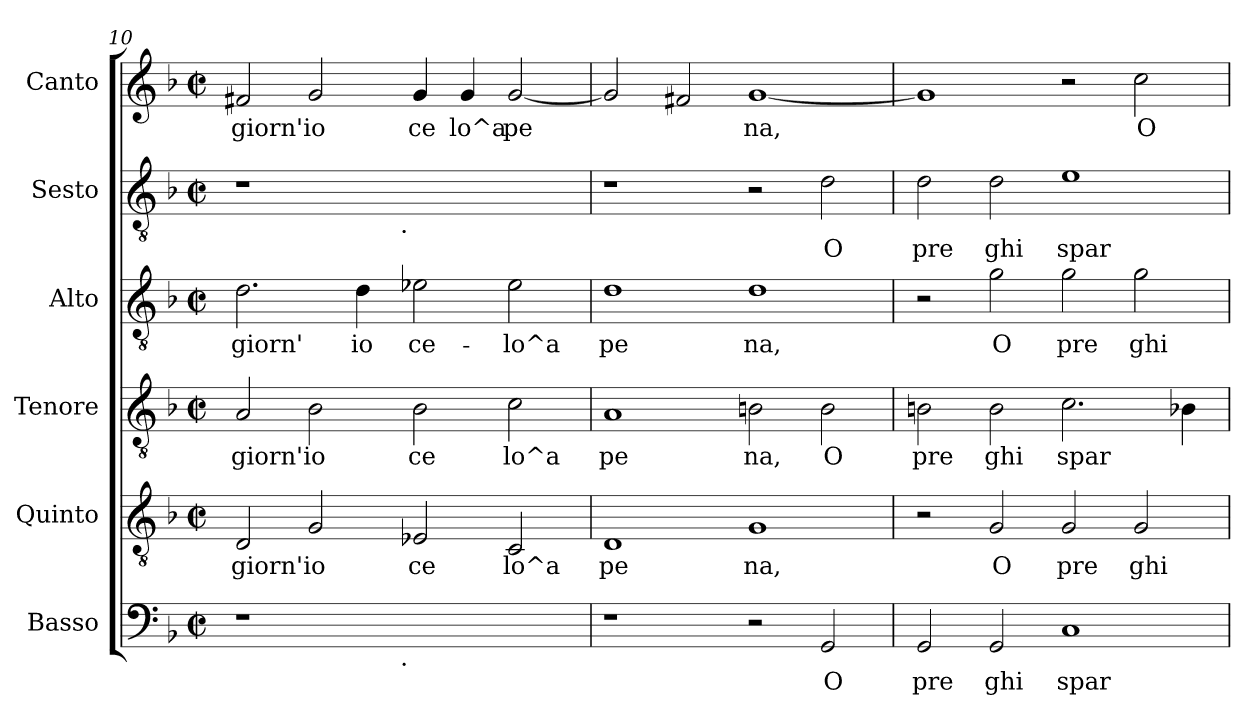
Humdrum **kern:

**kern	**text	**kern	**text	**kern	**text	**kern	**text	**kern	**text	**kern	**text
*part6	*part6	*part5	*part5	*part4	*part4	*part3	*part3	*part2	*part2	*part1	*part1
*staff6	*staff6	*staff5	*staff5	*staff4	*staff4	*staff3	*staff3	*staff2	*staff2	*staff1	*staff1
*I"Basso	*	*I"Quinto	*	*I"Tenore	*	*I"Alto	*	*I"Sesto	*	*I"Canto	*
*I'Basso	*	*I'Quinto	*	*I'Tenore	*	*I'Alto	*	*I'Sesto	*	*I'Canto	*
*clefF4	*	*clefGv2	*	*clefGv2	*	*clefGv2	*	*clefGv2	*	*clefG2	*
*k[b-]	*	*k[b-]	*	*k[b-]	*	*k[b-]	*	*k[b-]	*	*k[b-]	*
*F:	*	*F:	*	*F:	*	*F:	*	*F:	*	*F:	*
*M2/2	*	*M2/2	*	*M2/2	*	*M2/2	*	*M2/2	*	*M2/2	*
*met(c|)	*	*met(c|)	*	*met(c|)	*	*met(c|)	*	*met(c|)	*	*met(c|)	*
=10	=10	=10	=10	=10	=10	=10	=10	=10	=10	=10	=10
!	!	!	!LO:LY:b:cj	!	!LO:LY:b:cj	!	!LO:LY:b:cj	!	!	!	!LO:LY:b:cj
*^	*	*	*	*	*	*	*	*^	*	*	*
1r	2ryy	.	2D/	giorn'	2A/	giorn'	2.d\	giorn'	1r	2ryy	.	2f#X/	giorn'
!	!	!	!	!LO:LY:b:cj	!	!LO:LY:b:cj	!	!	!	!	!	!	!LO:LY:b:cj
.	4...ryy	.	2G/	io	2B-\	io	.	.	.	4...ryy	.	2g/	io
!	!	!	!	!	!	!	!	!LO:LY:b:cj	!	!	!	!	!
.	.	.	.	.	.	.	4d\	io	.	.	.	.	.
!	!	!	!	!	!	!	!	!	!	!LO:TX:b:t=.	!	!	!
!	!LO:TX:b:t=.	!	!	!	!	!	!	!	!	!	!	!	!
.	1ryy	.	.	.	.	.	.	.	.	1ryy	.	.	.
!	!	!	!	!LO:LY:b:cj	!	!LO:LY:b:cj	!	!LO:LY:b:cj	!	!	!	!	!LO:LY:b:cj
1ryy	.	.	2E-X/	ce	2B-\	ce	2e-X\	ce-	1ryy	.	.	4g/	ce
!	!	!	!	!	!	!	!	!	!	!	!	!	!LO:LY:b:cj
.	.	.	.	.	.	.	.	.	.	.	.	4g/	lo^a
!	!	!	!	!LO:LY:b:cj	!	!LO:LY:b:cj	!	!LO:LY:b:cj	!	!	!	!	!LO:LY:b:cj
.	.	.	2C/	lo^a	2c\	lo^a	2e-\	-lo^a	.	.	.	[>2g/	pe
.	32ryy	.	.	.	.	.	.	.	.	32ryy	.	.	.
!!LO:PB:g=z
=11	=11	=11	=11	=11	=11	=11	=11	=11	=11	=11	=11	=11	=11
!	!	!	!	!LO:LY:b:cj	!	!LO:LY:b:cj	!	!LO:LY:b:cj	!	!	!	!	!LO:LY:b:cj
*v	*v	*	*	*	*	*	*	*	*v	*v	*	*	*
1r	.	1D	pe	1A	pe	1d	pe	1r	.	2g/]	.
!	!	!	!	!	!	!	!	!	!	!	!LO:LY:b:cj
.	.	.	.	.	.	.	.	.	.	2f#/	.
!	!	!	!LO:LY:b:cj	!	!LO:LY:b:cj	!	!LO:LY:b:cj	!	!	!	!LO:LY:b:cj
2r	.	1G	na,	2Bn\	na,	1d	na,	2r	.	[<1g	na,
!	!LO:LY:b:cj	!	!	!	!LO:LY:b:cj	!	!	!	!LO:LY:b:cj	!	!
2GG/	O	.	.	2B\	O	.	.	2d\	O	.	.
=12	=12	=12	=12	=12	=12	=12	=12	=12	=12	=12	=12
!	!LO:LY:b:cj	!	!	!	!LO:LY:b:cj	!	!	!	!LO:LY:b:cj	!	!LO:LY:b:cj
2GG/	pre	2r	.	2Bn\	pre	2r	.	2d\	pre	1g]	.
!	!LO:LY:b:cj	!	!LO:LY:b:cj	!	!LO:LY:b:cj	!	!LO:LY:b:cj	!	!LO:LY:b:cj	!	!
2GG/	ghi	2G/	O	2B\	ghi	2g\	O	2d\	ghi	.	.
!	!LO:LY:b:cj	!	!LO:LY:b:cj	!	!LO:LY:b:cj	!	!LO:LY:b:cj	!	!LO:LY:b:cj	!	!
1C	spar	2G/	pre	2.c\	spar	2g\	pre	1e	spar	2r	.
!	!	!	!LO:LY:b:cj	!	!	!	!LO:LY:b:cj	!	!	!	!LO:LY:b:cj
.	.	2G/	ghi	.	.	2g\	ghi	.	.	2cc\	O
!	!	!	!	!	!LO:LY:b:cj	!	!	!	!	!	!
.	.	.	.	4B-X\	.	.	.	.	.	.	.
=	=	=	=	=	=	=	=	=	=	=	=
*-	*-	*-	*-	*-	*-	*-	*-	*-	*-	*-	*-
